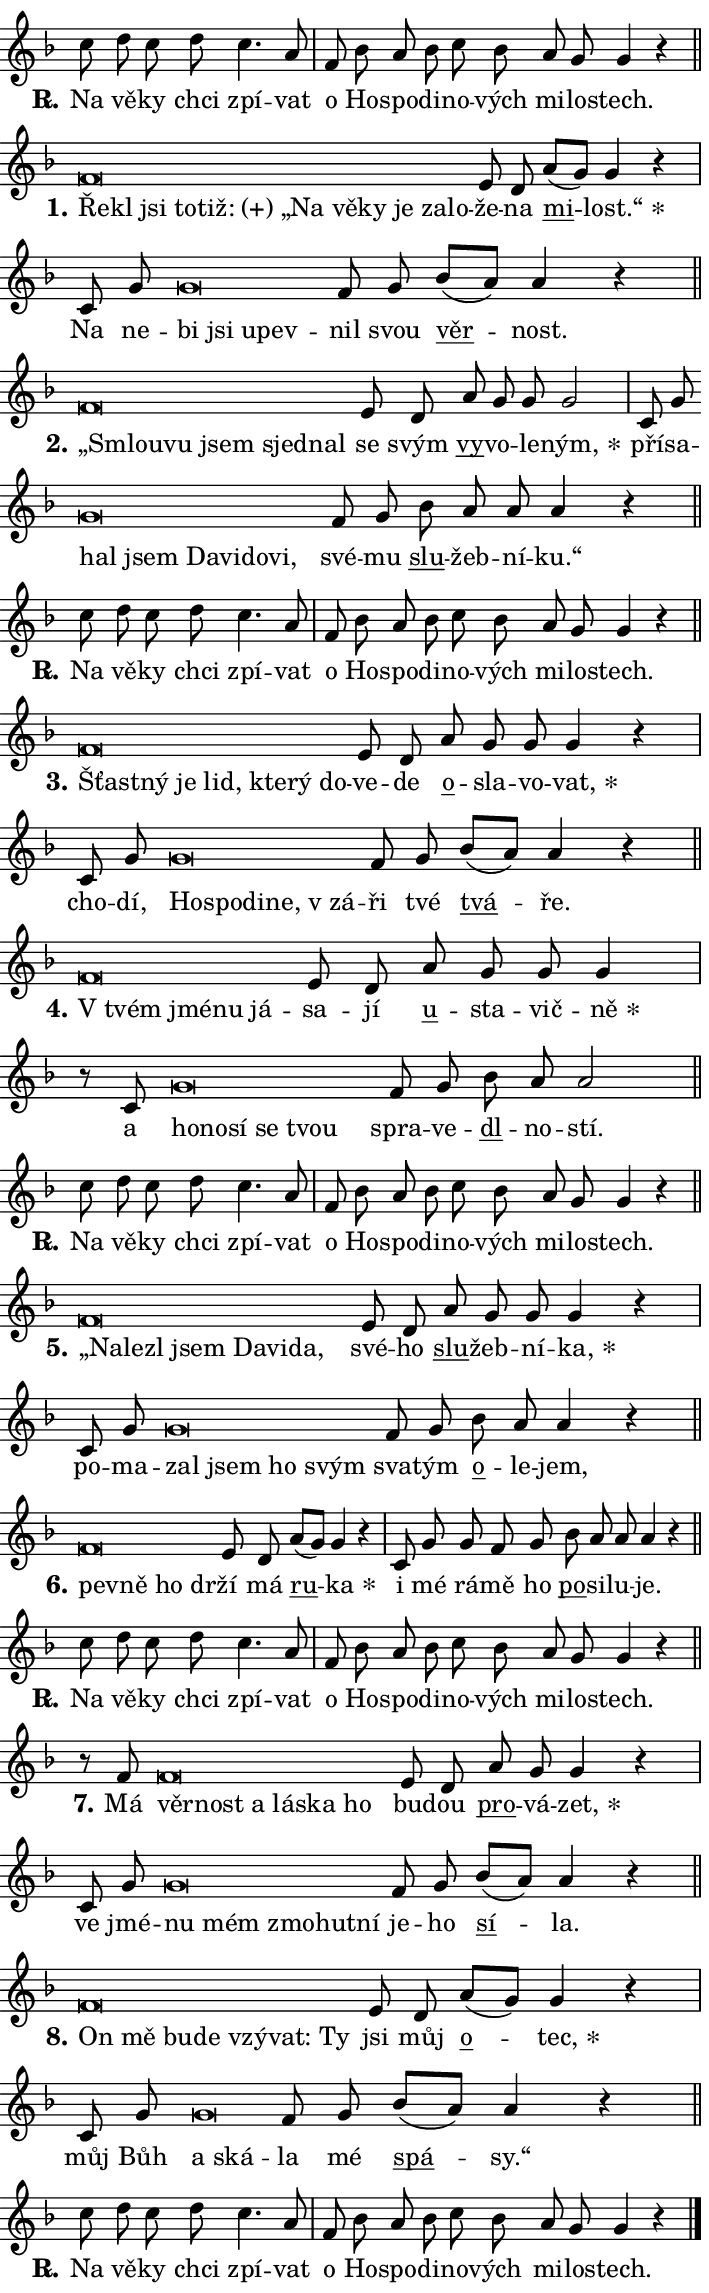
\version "2.24.0"
\header { tagline = "" }
\paper {
  indent = 0\cm
  top-margin = 0\cm
  right-margin = 0.13\cm % to fit lyric hyphens
  bottom-margin = 0\cm
  left-margin = 0\cm
  paper-width = 12\cm
  page-breaking = #ly:one-page-breaking
  system-system-spacing.basic-distance = #11
  score-system-spacing.basic-distance = #11
  ragged-last = ##f
}


%% Author: Thomas Morley
%% https://lists.gnu.org/archive/html/lilypond-user/2020-05/msg00002.html
#(define (line-position grob)
"Returns position of @var[grob} in current system:
   @code{'start}, if at first time-step
   @code{'end}, if at last time-step
   @code{'middle} otherwise
"
  (let* ((col (ly:item-get-column grob))
         (ln (ly:grob-object col 'left-neighbor))
         (rn (ly:grob-object col 'right-neighbor))
         (col-to-check-left (if (ly:grob? ln) ln col))
         (col-to-check-right (if (ly:grob? rn) rn col))
         (break-dir-left
           (and
             (ly:grob-property col-to-check-left 'non-musical #f)
             (ly:item-break-dir col-to-check-left)))
         (break-dir-right
           (and
             (ly:grob-property col-to-check-right 'non-musical #f)
             (ly:item-break-dir col-to-check-right))))
        (cond ((eqv? 1 break-dir-left) 'start)
              ((eqv? -1 break-dir-right) 'end)
              (else 'middle))))

#(define (tranparent-at-line-position vctor)
  (lambda (grob)
  "Relying on @code{line-position} select the relevant enry from @var{vctor}.
Used to determine transparency,"
    (case (line-position grob)
      ((end) (not (vector-ref vctor 0)))
      ((middle) (not (vector-ref vctor 1)))
      ((start) (not (vector-ref vctor 2))))))

noteHeadBreakVisibility =
#(define-music-function (break-visibility)(vector?)
"Makes @code{NoteHead}s transparent relying on @var{break-visibility}"
#{
  \override NoteHead.transparent =
    #(tranparent-at-line-position break-visibility)
#})

#(define delete-ledgers-for-transparent-note-heads
  (lambda (grob)
    "Reads whether a @code{NoteHead} is transparent.
If so this @code{NoteHead} is removed from @code{'note-heads} from
@var{grob}, which is supposed to be @code{LedgerLineSpanner}.
As a result ledgers are not printed for this @code{NoteHead}"
    (let* ((nhds-array (ly:grob-object grob 'note-heads))
           (nhds-list
             (if (ly:grob-array? nhds-array)
                 (ly:grob-array->list nhds-array)
                 '()))
           ;; Relies on the transparent-property being done before
           ;; Staff.LedgerLineSpanner.after-line-breaking is executed.
           ;; This is fragile ...
           (to-keep
             (remove
               (lambda (nhd)
                 (ly:grob-property nhd 'transparent #f))
               nhds-list)))
      ;; TODO find a better method to iterate over grob-arrays, similiar
      ;; to filter/remove etc for lists
      ;; For now rebuilt from scratch
      (set! (ly:grob-object grob 'note-heads)  '())
      (for-each
        (lambda (nhd)
          (ly:pointer-group-interface::add-grob grob 'note-heads nhd))
        to-keep))))

squashNotes = {
  \override NoteHead.X-extent = #'(-0.2 . 0.2)
  \override NoteHead.Y-extent = #'(-0.75 . 0)
  \override NoteHead.stencil =
    #(lambda (grob)
       (let ((pos (ly:grob-property grob 'staff-position)))
         (begin
           (if (< pos -7) (display "ERROR: Lower brevis then expected\n") (display ""))
           (if (<= pos -6) ly:text-interface::print ly:note-head::print))))
}
unSquashNotes = {
  \revert NoteHead.X-extent
  \revert NoteHead.Y-extent
  \revert NoteHead.stencil
}

hideNotes = \noteHeadBreakVisibility #begin-of-line-visible
unHideNotes = \noteHeadBreakVisibility #all-visible

% work-around for resetting accidentals
% https://lilypond.org/doc/v2.23/Documentation/notation/displaying-rhythms#unmetered-music
cadenzaMeasure = {
  \cadenzaOff
  \partial 1024 s1024
  \cadenzaOn
}

#(define-markup-command (accent layout props text) (markup?)
  "Underline accented syllable"
  (interpret-markup layout props
    #{\markup \override #'(offset . 4.3) \underline { #text }#}))

responsum = \markup \concat {
  "R" \hspace #-1.05 \path #0.1 #'((moveto 0 0.07) (lineto 0.9 0.8)) \hspace #0.05 "."
}

spaceSize = #0.6828661417322834 % exact space size for TeX Gyre Schola

\layout {
  \context {
    \Staff
    \remove "Time_signature_engraver"
    \override LedgerLineSpanner.after-line-breaking = #delete-ledgers-for-transparent-note-heads
  }
  \context {
    \Lyrics {
      \override LyricSpace.minimum-distance = \spaceSize
      \override LyricText.font-name = #"TeX Gyre Schola"
      \override LyricText.font-size = 1
      \override StanzaNumber.font-name = #"TeX Gyre Schola Bold"
      \override StanzaNumber.font-size = 1
    }
  }
  \context {
    \Score 
    \override NoteHead.text =
      #(lambda (grob) 
        (let ((pos (ly:grob-property grob 'staff-position)))
          #{\markup {
            \combine
              \halign #-0.55 \raise #(if (= pos -6) 0 0.5) \override #'(thickness . 2) \draw-line #'(3.2 . 0)
              \musicglyph "noteheads.sM1"
          }#}))
  }
}

% magnetic-lyrics.ily
%
%   written by
%     Jean Abou Samra <jean@abou-samra.fr>
%     Werner Lemberg <wl@gnu.org>
%
%   adapted by
%     Jiri Hon <jiri.hon@gmail.com>
%
% Version 2022-Apr-15

% https://www.mail-archive.com/lilypond-user@gnu.org/msg149350.html

#(define (Left_hyphen_pointer_engraver context)
   "Collect syllable-hyphen-syllable occurrences in lyrics and store
them in properties.  This engraver only looks to the left.  For
example, if the lyrics input is @code{foo -- bar}, it does the
following.

@itemize @bullet
@item
Set the @code{text} property of the @code{LyricHyphen} grob between
@q{foo} and @q{bar} to @code{foo}.

@item
Set the @code{left-hyphen} property of the @code{LyricText} grob with
text @q{foo} to the @code{LyricHyphen} grob between @q{foo} and
@q{bar}.
@end itemize

Use this auxiliary engraver in combination with the
@code{lyric-@/text::@/apply-@/magnetic-@/offset!} hook."
   (let ((hyphen #f)
         (text #f))
     (make-engraver
      (acknowledgers
       ((lyric-syllable-interface engraver grob source-engraver)
        (set! text grob)))
      (end-acknowledgers
       ((lyric-hyphen-interface engraver grob source-engraver)
        ;(when (not (grob::has-interface grob 'lyric-space-interface))
          (set! hyphen grob)));)
      ((stop-translation-timestep engraver)
       (when (and text hyphen)
         (ly:grob-set-object! text 'left-hyphen hyphen))
       (set! text #f)
       (set! hyphen #f)))))

#(define (lyric-text::apply-magnetic-offset! grob)
   "If the space between two syllables is less than the value in
property @code{LyricText@/.details@/.squash-threshold}, move the right
syllable to the left so that it gets concatenated with the left
syllable.

Use this function as a hook for
@code{LyricText@/.after-@/line-@/breaking} if the
@code{Left_@/hyphen_@/pointer_@/engraver} is active."
   (let ((hyphen (ly:grob-object grob 'left-hyphen #f)))
     (when hyphen
       (let ((left-text (ly:spanner-bound hyphen LEFT)))
         (when (grob::has-interface left-text 'lyric-syllable-interface)
           (let* ((common (ly:grob-common-refpoint grob left-text X))
                  (this-x-ext (ly:grob-extent grob common X))
                  (left-x-ext
                   (begin
                     ;; Trigger magnetism for left-text.
                     (ly:grob-property left-text 'after-line-breaking)
                     (ly:grob-extent left-text common X)))
                  ;; `delta` is the gap width between two syllables.
                  (delta (- (interval-start this-x-ext)
                            (interval-end left-x-ext)))
                  (details (ly:grob-property grob 'details))
                  (threshold (assoc-get 'squash-threshold details 0.2)))
             (when (< delta threshold)
               (let* (;; We have to manipulate the input text so that
                      ;; ligatures crossing syllable boundaries are not
                      ;; disabled.  For languages based on the Latin
                      ;; script this is essentially a beautification.
                      ;; However, for non-Western scripts it can be a
                      ;; necessity.
                      (lt (ly:grob-property left-text 'text))
                      (rt (ly:grob-property grob 'text))
                      (is-space (grob::has-interface hyphen 'lyric-space-interface))
                      (space (if is-space " " ""))
                      (extra-delta (if is-space spaceSize 0))
                      ;; Append new syllable.
                      (ltrt-space (if (and (string? lt) (string? rt))
                                (string-append lt space rt)
                                (make-concat-markup (list lt space rt))))
                      ;; Right-align `ltrt` to the right side.
                      (ltrt-space-markup (grob-interpret-markup
                               grob
                               (make-translate-markup
                                (cons (interval-length this-x-ext) 0)
                                (make-right-align-markup ltrt-space)))))
                 (begin
                   ;; Don't print `left-text`.
                   (ly:grob-set-property! left-text 'stencil #f)
                   ;; Set text and stencil (which holds all collected
                   ;; syllables so far) and shift it to the left.
                   (ly:grob-set-property! grob 'text ltrt-space)
                   (ly:grob-set-property! grob 'stencil ltrt-space-markup)
                   (ly:grob-translate-axis! grob (- (- delta extra-delta)) X))))))))))


#(define (lyric-hyphen::displace-bounds-first grob)
   ;; Make very sure this callback isn't triggered too early.
   (let ((left (ly:spanner-bound grob LEFT))
         (right (ly:spanner-bound grob RIGHT)))
     (ly:grob-property left 'after-line-breaking)
     (ly:grob-property right 'after-line-breaking)
     (ly:lyric-hyphen::print grob)))

squashThreshold = #0.4

\layout {
  \context {
    \Lyrics
    \consists #Left_hyphen_pointer_engraver
    \override LyricText.after-line-breaking =
      #lyric-text::apply-magnetic-offset!
    \override LyricHyphen.stencil = #lyric-hyphen::displace-bounds-first
    \override LyricText.details.squash-threshold = \squashThreshold
    \override LyricHyphen.minimum-distance = 0
    \override LyricHyphen.minimum-length = \squashThreshold
  }
}

squashText = \override LyricText.details.squash-threshold = 9999
unSquashText = \override LyricText.details.squash-threshold = \squashThreshold

leftText = \override LyricText.self-alignment-X = #LEFT
unLeftText = \revert LyricText.self-alignment-X

starOffset = #(lambda (grob) 
                (let ((x_offset (ly:self-alignment-interface::aligned-on-x-parent grob)))
                  (if (= x_offset 0) 0 (+ x_offset 1.2))))

star = #(define-music-function (syllable)(string?)
"Append star separator at the end of a syllable"
#{
  \once \override LyricText.X-offset = #starOffset
  \lyricmode { \markup {
    #syllable
    \override #'((font-name . "TeX Gyre Schola Bold")) \hspace #0.2 \lower #0.65 \larger "*"
  } }
#})

starAccent = #(define-music-function (syllable)(string?)
"Append star separator at the end of a syllable and make accent"
#{
  \once \override LyricText.X-offset = #starOffset
  \lyricmode { \markup {
    \accent #syllable
    \override #'((font-name . "TeX Gyre Schola Bold")) \hspace #0.2 \lower #0.65 \larger "*"
  } }
#})

breath = #(define-music-function (syllable)(string?)
"Append breathing indicator at the end of a syllable"
#{
  \lyricmode { \markup { #syllable "+" } }
#})

optionalBreath = #(define-music-function (syllable)(string?)
"Append optional breathing indicator at the end of a syllable"
#{
  \lyricmode { \markup { #syllable "(+)" } }
#})


\score {
    <<
        \new Voice = "melody" { \cadenzaOn \key f \major \relative { c''8 d c d c4. a8 \cadenzaMeasure \bar "|" f bes a bes \bar "" c bes \bar "" a g g4 r \cadenzaMeasure \bar "||" \break } }
        \new Lyrics \lyricsto "melody" { \lyricmode { \set stanza = \responsum
Na vě -- ky chci zpí -- vat o Ho -- spo -- di -- no -- vých mi -- lo -- stech. } }
    >>
    \layout {}
}

\score {
    <<
        \new Voice = "melody" { \cadenzaOn \key f \major \relative { \squashNotes f'\breve*1/16 \hideNotes \breve*1/16 \bar "" \breve*1/16 \bar "" \breve*1/16 \bar "" \breve*1/16 \bar "" \breve*1/16 \bar "" \breve*1/16 \bar "" \breve*1/16 \bar "" \breve*1/16 \bar "" \breve*1/16 \breve*1/16 \bar "" \unHideNotes \unSquashNotes e8 d \bar "" a'[( g)] g4 r \cadenzaMeasure \bar "|" c,8 g' \bar "" \squashNotes g\breve*1/16 \hideNotes \breve*1/16 \bar "" \breve*1/16 \breve*1/16 \bar "" \unHideNotes \unSquashNotes f8 g \bar "" bes[( a)] a4 r \cadenzaMeasure \bar "||" \break } }
        \new Lyrics \lyricsto "melody" { \lyricmode { \set stanza = "1."
\leftText Ře -- \squashText kl jsi to -- \optionalBreath tiž: „Na vě -- ky je za -- lo -- \unLeftText \unSquashText že -- na \markup \accent mi -- \star lost.“ Na ne -- \leftText bi \squashText jsi u -- pev -- \unLeftText \unSquashText nil svou \markup \accent věr -- nost. } }
    >>
    \layout {}
}

\score {
    <<
        \new Voice = "melody" { \cadenzaOn \key f \major \relative { \squashNotes f'\breve*1/16 \hideNotes \breve*1/16 \bar "" \breve*1/16 \bar "" \breve*1/16 \breve*1/16 \bar "" \unHideNotes \unSquashNotes e8 d \bar "" a' g g g2 \cadenzaMeasure \bar "|" c,8 g' \bar "" \squashNotes g\breve*1/16 \hideNotes \breve*1/16 \bar "" \breve*1/16 \bar "" \breve*1/16 \bar "" \breve*1/16 \breve*1/16 \bar "" \unHideNotes \unSquashNotes f8 g \bar "" bes a a a4 r \cadenzaMeasure \bar "||" \break } }
        \new Lyrics \lyricsto "melody" { \lyricmode { \set stanza = "2."
\leftText „Smlou -- \squashText vu jsem sjed -- nal \unLeftText \unSquashText se svým \markup \accent vy -- vo -- le -- \star ným, pří -- sa -- \leftText hal \squashText jsem Da -- vi -- do -- vi, \unLeftText \unSquashText své -- mu \markup \accent slu -- žeb -- ní -- ku.“ } }
    >>
    \layout {}
}

\score {
    <<
        \new Voice = "melody" { \cadenzaOn \key f \major \relative { c''8 d c d c4. a8 \cadenzaMeasure \bar "|" f bes a bes \bar "" c bes \bar "" a g g4 r \cadenzaMeasure \bar "||" \break } }
        \new Lyrics \lyricsto "melody" { \lyricmode { \set stanza = \responsum
Na vě -- ky chci zpí -- vat o Ho -- spo -- di -- no -- vých mi -- lo -- stech. } }
    >>
    \layout {}
}

\score {
    <<
        \new Voice = "melody" { \cadenzaOn \key f \major \relative { \squashNotes f'\breve*1/16 \hideNotes \breve*1/16 \bar "" \breve*1/16 \bar "" \breve*1/16 \bar "" \breve*1/16 \bar "" \breve*1/16 \breve*1/16 \bar "" \unHideNotes \unSquashNotes e8 d \bar "" a' g g g4 r \cadenzaMeasure \bar "|" c,8 g' \bar "" \squashNotes g\breve*1/16 \hideNotes \breve*1/16 \bar "" \breve*1/16 \bar "" \breve*1/16 \breve*1/16 \bar "" \unHideNotes \unSquashNotes f8 g \bar "" bes[( a)] a4 r \cadenzaMeasure \bar "||" \break } }
        \new Lyrics \lyricsto "melody" { \lyricmode { \set stanza = "3."
\leftText Šťast -- \squashText ný je lid, kte -- rý do -- \unLeftText \unSquashText ve -- de \markup \accent o -- sla -- vo -- \star vat, cho -- dí, \leftText Ho -- \squashText spo -- di -- ne, "v zá" -- \unLeftText \unSquashText ři tvé \markup \accent tvá -- ře. } }
    >>
    \layout {}
}

\score {
    <<
        \new Voice = "melody" { \cadenzaOn \key f \major \relative { \squashNotes f'\breve*1/16 \hideNotes \breve*1/16 \bar "" \breve*1/16 \breve*1/16 \bar "" \unHideNotes \unSquashNotes e8 d \bar "" a' g g g4 \cadenzaMeasure \bar "|" r8 c,8 \squashNotes g'\breve*1/16 \hideNotes \breve*1/16 \bar "" \breve*1/16 \bar "" \breve*1/16 \breve*1/16 \bar "" \unHideNotes \unSquashNotes f8 g \bar "" bes a a2 \cadenzaMeasure \bar "||" \break } }
        \new Lyrics \lyricsto "melody" { \lyricmode { \set stanza = "4."
\leftText "V tvém" \squashText jmé -- nu já -- \unLeftText \unSquashText sa -- jí \markup \accent u -- sta -- vič -- \star ně a \leftText ho -- \squashText no -- sí se tvou \unLeftText \unSquashText spra -- ve -- \markup \accent dl -- no -- stí. } }
    >>
    \layout {}
}

\score {
    <<
        \new Voice = "melody" { \cadenzaOn \key f \major \relative { c''8 d c d c4. a8 \cadenzaMeasure \bar "|" f bes a bes \bar "" c bes \bar "" a g g4 r \cadenzaMeasure \bar "||" \break } }
        \new Lyrics \lyricsto "melody" { \lyricmode { \set stanza = \responsum
Na vě -- ky chci zpí -- vat o Ho -- spo -- di -- no -- vých mi -- lo -- stech. } }
    >>
    \layout {}
}

\score {
    <<
        \new Voice = "melody" { \cadenzaOn \key f \major \relative { \squashNotes f'\breve*1/16 \hideNotes \breve*1/16 \bar "" \breve*1/16 \bar "" \breve*1/16 \bar "" \breve*1/16 \bar "" \breve*1/16 \breve*1/16 \bar "" \unHideNotes \unSquashNotes e8 d \bar "" a' g g g4 r \cadenzaMeasure \bar "|" c,8 g' \bar "" \squashNotes g\breve*1/16 \hideNotes \breve*1/16 \bar "" \breve*1/16 \breve*1/16 \bar "" \unHideNotes \unSquashNotes f8 g \bar "" bes a a4 r \cadenzaMeasure \bar "||" \break } }
        \new Lyrics \lyricsto "melody" { \lyricmode { \set stanza = "5."
\leftText „Na -- \squashText le -- zl jsem Da -- vi -- da, \unLeftText \unSquashText své -- ho \markup \accent slu -- žeb -- ní -- \star ka, po -- ma -- \leftText zal \squashText jsem ho svým \unLeftText \unSquashText sva -- tým \markup \accent o -- le -- jem, } }
    >>
    \layout {}
}

\score {
    <<
        \new Voice = "melody" { \cadenzaOn \key f \major \relative { \squashNotes f'\breve*1/16 \hideNotes \breve*1/16 \bar "" \breve*1/16 \breve*1/16 \bar "" \unHideNotes \unSquashNotes e8 d \bar "" a'[( g)] g4 r \cadenzaMeasure \bar "|" c,8 g' \bar "" g f8 g \bar "" bes a a a4 r \cadenzaMeasure \bar "||" \break } }
        \new Lyrics \lyricsto "melody" { \lyricmode { \set stanza = "6."
\leftText pev -- \squashText ně ho dr -- \unLeftText \unSquashText ží má \markup \accent ru -- \star ka i mé rá -- mě ho \markup \accent po -- si -- lu -- je. } }
    >>
    \layout {}
}

\score {
    <<
        \new Voice = "melody" { \cadenzaOn \key f \major \relative { c''8 d c d c4. a8 \cadenzaMeasure \bar "|" f bes a bes \bar "" c bes \bar "" a g g4 r \cadenzaMeasure \bar "||" \break } }
        \new Lyrics \lyricsto "melody" { \lyricmode { \set stanza = \responsum
Na vě -- ky chci zpí -- vat o Ho -- spo -- di -- no -- vých mi -- lo -- stech. } }
    >>
    \layout {}
}

\score {
    <<
        \new Voice = "melody" { \cadenzaOn \key f \major \relative { r8 f'8 \squashNotes f\breve*1/16 \hideNotes \breve*1/16 \bar "" \breve*1/16 \bar "" \breve*1/16 \bar "" \breve*1/16 \breve*1/16 \bar "" \unHideNotes \unSquashNotes e8 d \bar "" a' g g4 r \cadenzaMeasure \bar "|" c,8 g' \bar "" \squashNotes g\breve*1/16 \hideNotes \breve*1/16 \bar "" \breve*1/16 \bar "" \breve*1/16 \breve*1/16 \bar "" \unHideNotes \unSquashNotes f8 g \bar "" bes[( a)] a4 r \cadenzaMeasure \bar "||" \break } }
        \new Lyrics \lyricsto "melody" { \lyricmode { \set stanza = "7."
Má \leftText věr -- \squashText nost a lá -- ska ho \unLeftText \unSquashText bu -- dou \markup \accent pro -- vá -- \star zet, ve jmé -- \leftText nu \squashText mém zmo -- hut -- ní \unLeftText \unSquashText je -- ho \markup \accent sí -- la. } }
    >>
    \layout {}
}

\score {
    <<
        \new Voice = "melody" { \cadenzaOn \key f \major \relative { \squashNotes f'\breve*1/16 \hideNotes \breve*1/16 \bar "" \breve*1/16 \bar "" \breve*1/16 \bar "" \breve*1/16 \bar "" \breve*1/16 \breve*1/16 \bar "" \unHideNotes \unSquashNotes e8 d \bar "" a'[( g)] g4 r \cadenzaMeasure \bar "|" c,8 g' \bar "" \squashNotes g\breve*1/16 \hideNotes \breve*1/16 \bar "" \unHideNotes \unSquashNotes f8 g \bar "" bes[( a)] a4 r \cadenzaMeasure \bar "||" \break } }
        \new Lyrics \lyricsto "melody" { \lyricmode { \set stanza = "8."
\leftText On \squashText mě bu -- de vzý -- vat: Ty \unLeftText \unSquashText jsi můj \markup \accent o -- \star tec, můj Bůh \leftText a \squashText ská -- \unLeftText \unSquashText la mé \markup \accent spá -- sy.“ } }
    >>
    \layout {}
}

\score {
    <<
        \new Voice = "melody" { \cadenzaOn \key f \major \relative { c''8 d c d c4. a8 \cadenzaMeasure \bar "|" f bes a bes \bar "" c bes \bar "" a g g4 r \cadenzaMeasure \bar "||" \break } \bar "|." }
        \new Lyrics \lyricsto "melody" { \lyricmode { \set stanza = \responsum
Na vě -- ky chci zpí -- vat o Ho -- spo -- di -- no -- vých mi -- lo -- stech. } }
    >>
    \layout {}
}
